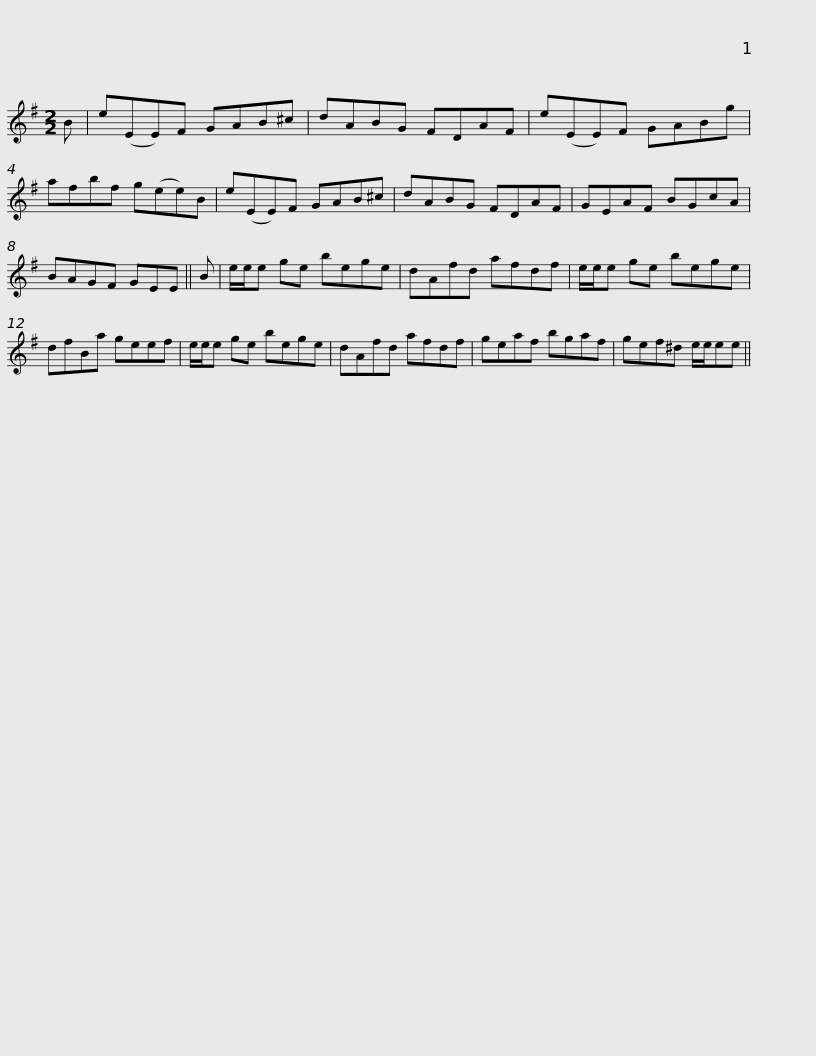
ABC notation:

X:1
L:1/8
M:2/2
I:linebreak $
K:Emin
V:1 treble
V:1
 B | e(EE)F GAB^c | dABG FDAF | e(EE)F GABg | afbf g(ee)B | %5
 e(EE)F GAB^c |$ dABG FDAF | GEAF BGcA | BAGF GEE || B | %10
 e/e/e ge bege | dAfd afdf |$ e/e/e ge bege | dfBa geef | e/e/e ge bege | %15
 dAfd afdf | geaf bgaf |$ gef^d e/e/ee || %18
